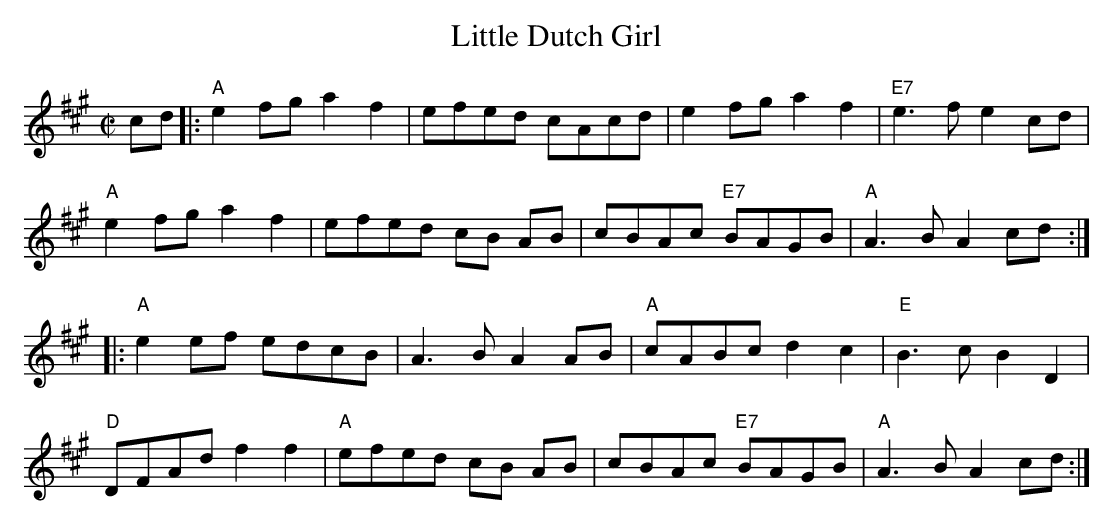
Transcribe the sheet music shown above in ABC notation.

X:1
T:Little Dutch Girl
M:C|
L:1/8
K:A
cd|: "A"e2fg a2f2 | efed cAcd | e2fg a2f2 | "E7"e3f e2 cd|
 "A"e2fg a2f2 | efed cB AB |  cBAc "E7"BAGB |"A"A3B A2 cd :|
|: "A"e2ef edcB | A3B A2 AB  | "A"cABc d2c2 | "E"B3c B2 D2 |
"D"DFAd f2f2 | "A"efed cB AB | cBAc "E7"BAGB |"A"A3B A2 cd :|
